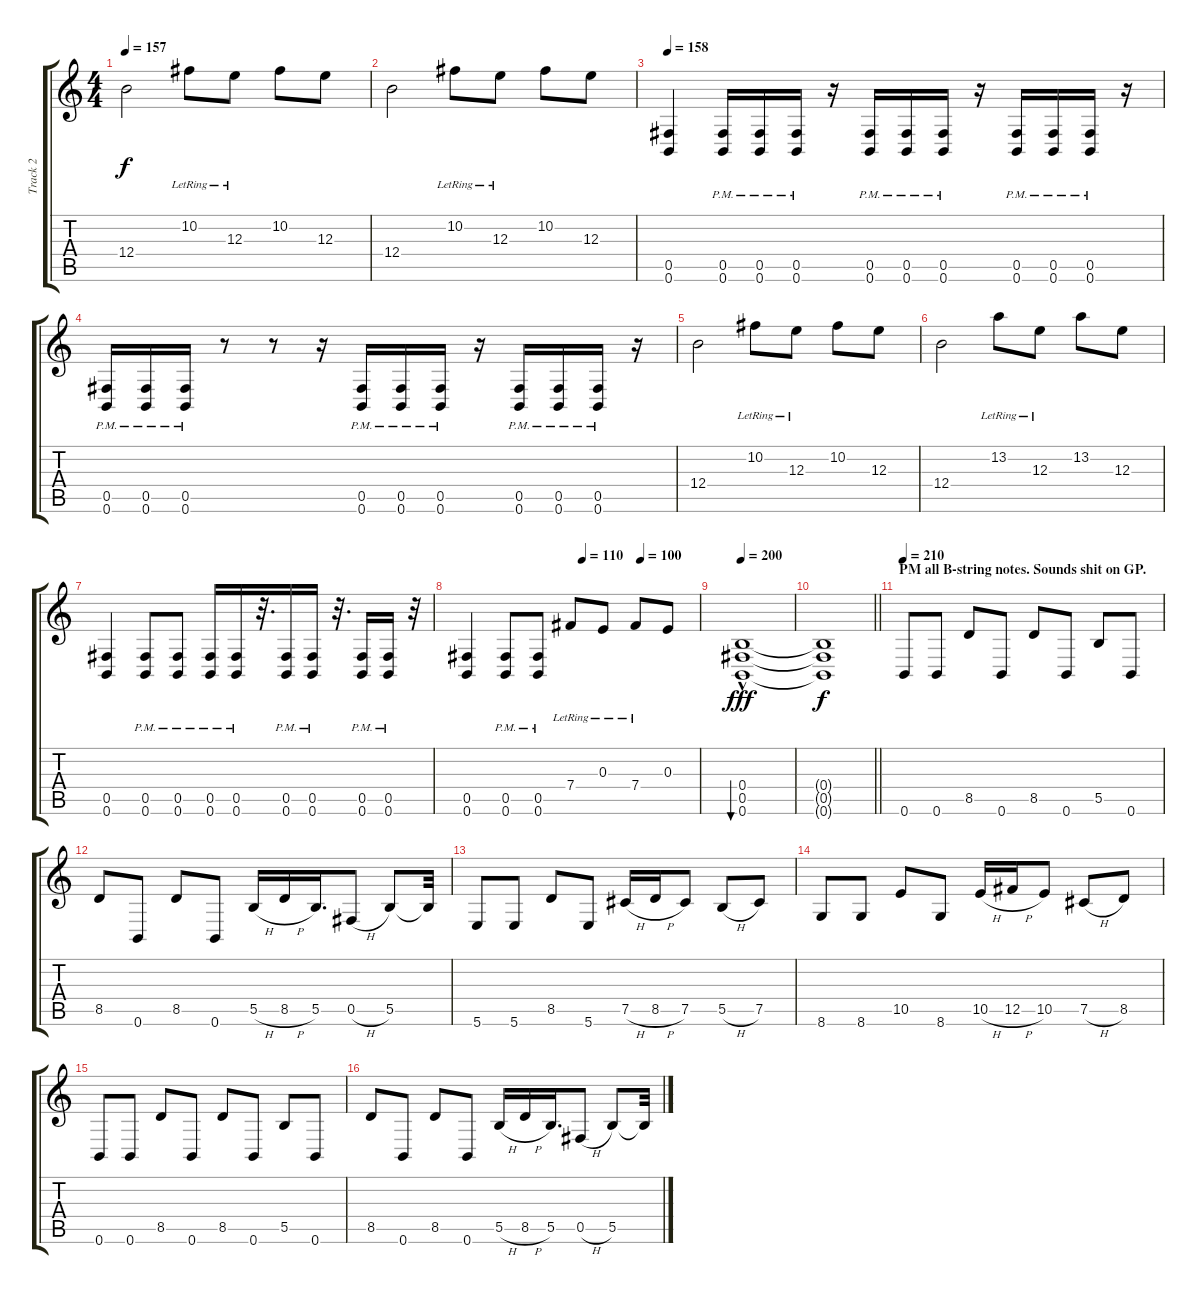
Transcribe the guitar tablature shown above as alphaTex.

\track ("Track 2" "Track 2") {instrument distortionguitar}
\staff {score tabs}
\tuning (Db4 Ab3 E3 B2 Gb2 B1) {hide}
\ts (4 4)
\tempo 157
\clef g2
\ks c
12.4.2{dy f} 10.2{lr}.8 12.3{lr}.8 10.2.8 12.3.8 |
12.4.2 10.2{lr}.8 12.3{lr}.8 10.2.8 12.3.8 |
\tempo 158
(0.5 0.6).4 (0.5{pm} 0.6{pm}).16 (0.5{pm} 0.6{pm}).16 (0.5{pm} 0.6{pm}).16 r.16 (0.5{pm} 0.6{pm}).16 (0.5{pm} 0.6{pm}).16 (0.5{pm} 0.6{pm}).16 r.16 (0.5{pm} 0.6{pm}).16 (0.5{pm} 0.6{pm}).16 (0.5{pm} 0.6{pm}).16 r.16 |
(0.5{pm} 0.6{pm}).16 (0.5{pm} 0.6{pm}).16 (0.5{pm} 0.6{pm}).16 r.8 r.8 r.16 (0.5{pm} 0.6{pm}).16 (0.5{pm} 0.6{pm}).16 (0.5{pm} 0.6{pm}).16 r.16 (0.5{pm} 0.6{pm}).16 (0.5{pm} 0.6{pm}).16 (0.5{pm} 0.6{pm}).16 r.16 |
12.4.2 10.2{lr}.8 12.3{lr}.8 10.2.8 12.3.8 |
12.4.2 13.2{lr}.8 12.3{lr}.8 13.2.8 12.3.8 |
(0.5 0.6).4 (0.5{pm} 0.6{pm}).8 (0.5{pm} 0.6{pm}).8 (0.5{pm} 0.6{pm}).16 (0.5{pm} 0.6{pm}).16 r.32{d} (0.5{pm} 0.6{pm}).16 (0.5{pm} 0.6{pm}).16 r.32{d} (0.5{pm} 0.6{pm}).16 (0.5{pm} 0.6{pm}).16 r.32 |
\tempo (110 0.5)
\tempo (100 0.75)
(0.5 0.6).4 (0.5{pm} 0.6{pm}).8 (0.5{pm} 0.6{pm}).8 7.4{lr}.8 0.3{lr}.8 7.4{lr}.8 0.3.8 |
\tempo 200
(0.4{hac} 0.5{hac} 0.6{hac}).1{bu 120 dy fff} |
\barLineRight lightlight
(0.4{t} 0.5{t} 0.6{t}).1{dy f} |
\section ("" "PM all B-string notes. Sounds shit on GP.")
\tempo 210
0.6.8 0.6.8 8.5.8 0.6.8 8.5.8 0.6.8 5.5.8 0.6.8 |
8.5.8 0.6.8 8.5.8 0.6.8 5.5{h}.16 8.5{h}.16 5.5.16{d} 0.5{h}.8 5.5.8 5.5{t}.32 |
5.6.8 5.6.8 8.5.8 5.6.8 7.5{h}.16 8.5{h}.16 7.5.8 5.5{h}.8 7.5.8 |
8.6.8 8.6.8 10.5.8 8.6.8 10.5{h}.16 12.5{h}.16 10.5.8 7.5{h}.8 8.5.8 |
0.6.8 0.6.8 8.5.8 0.6.8 8.5.8 0.6.8 5.5.8 0.6.8 |
8.5.8 0.6.8 8.5.8 0.6.8 5.5{h}.16 8.5{h}.16 5.5.16{d} 0.5{h}.8 5.5.8 5.5{t}.32
